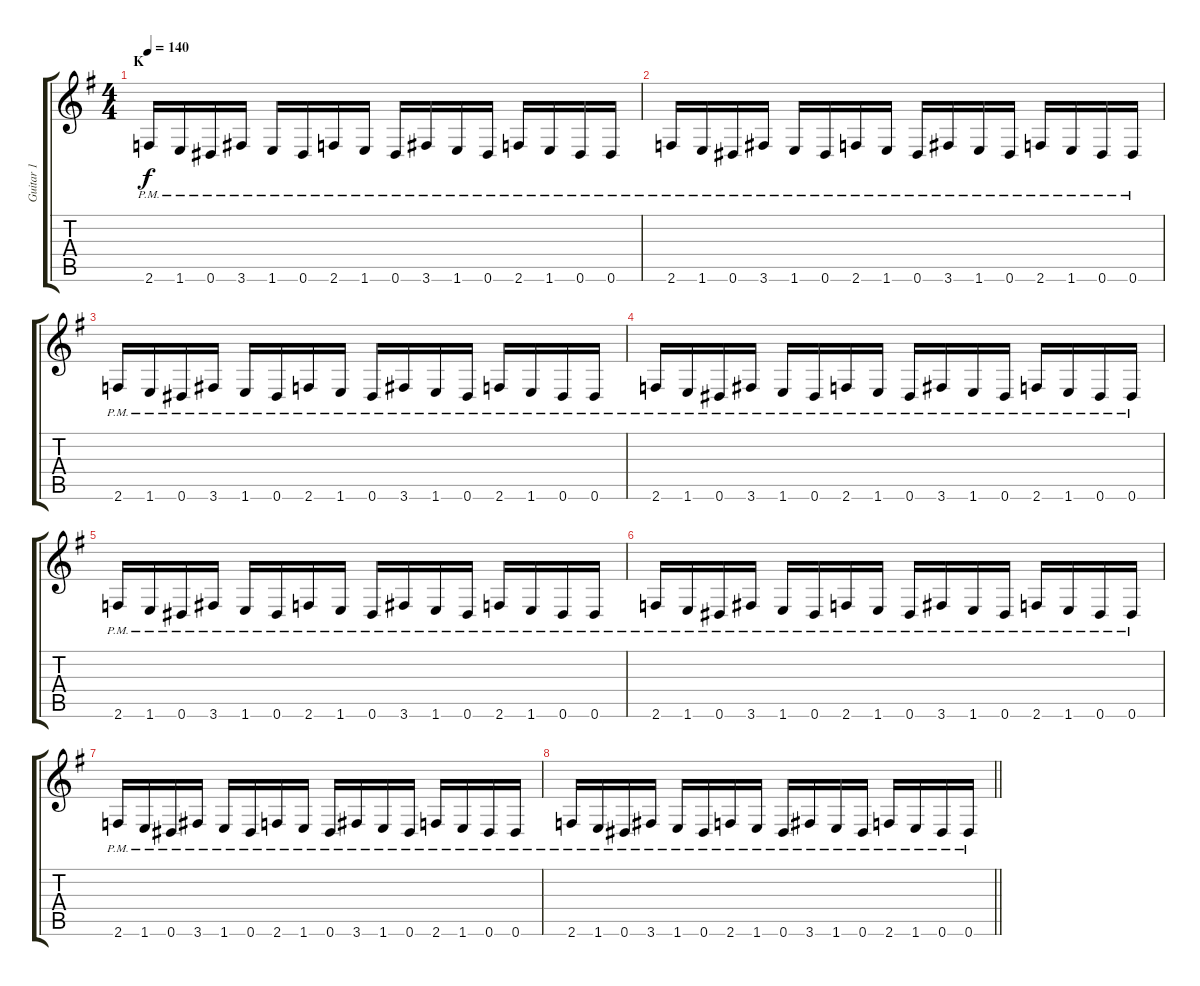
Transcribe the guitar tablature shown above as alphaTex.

\track ("Guitar 1" "Guitar 1") {instrument overdrivenguitar}
\staff {score tabs}
\tuning (Eb4 Bb3 Gb3 Db3 Ab2 Eb2) {hide}
\ts (4 4)
\section ("" "K")
\tempo 140
\clef g2
\ks g
2.6{pm}.16{dy f} 1.6{pm}.16 0.6{pm}.16 3.6{pm}.16 1.6{pm}.16 0.6{pm}.16 2.6{pm}.16 1.6{pm}.16 0.6{pm}.16 3.6{pm}.16 1.6{pm}.16 0.6{pm}.16 2.6{pm}.16 1.6{pm}.16 0.6{pm}.16 0.6{pm}.16 |
2.6{pm}.16 1.6{pm}.16 0.6{pm}.16 3.6{pm}.16 1.6{pm}.16 0.6{pm}.16 2.6{pm}.16 1.6{pm}.16 0.6{pm}.16 3.6{pm}.16 1.6{pm}.16 0.6{pm}.16 2.6{pm}.16 1.6{pm}.16 0.6{pm}.16 0.6{pm}.16 |
2.6{pm}.16 1.6{pm}.16 0.6{pm}.16 3.6{pm}.16 1.6{pm}.16 0.6{pm}.16 2.6{pm}.16 1.6{pm}.16 0.6{pm}.16 3.6{pm}.16 1.6{pm}.16 0.6{pm}.16 2.6{pm}.16 1.6{pm}.16 0.6{pm}.16 0.6{pm}.16 |
2.6{pm}.16 1.6{pm}.16 0.6{pm}.16 3.6{pm}.16 1.6{pm}.16 0.6{pm}.16 2.6{pm}.16 1.6{pm}.16 0.6{pm}.16 3.6{pm}.16 1.6{pm}.16 0.6{pm}.16 2.6{pm}.16 1.6{pm}.16 0.6{pm}.16 0.6{pm}.16 |
2.6{pm}.16 1.6{pm}.16 0.6{pm}.16 3.6{pm}.16 1.6{pm}.16 0.6{pm}.16 2.6{pm}.16 1.6{pm}.16 0.6{pm}.16 3.6{pm}.16 1.6{pm}.16 0.6{pm}.16 2.6{pm}.16 1.6{pm}.16 0.6{pm}.16 0.6{pm}.16 |
2.6{pm}.16 1.6{pm}.16 0.6{pm}.16 3.6{pm}.16 1.6{pm}.16 0.6{pm}.16 2.6{pm}.16 1.6{pm}.16 0.6{pm}.16 3.6{pm}.16 1.6{pm}.16 0.6{pm}.16 2.6{pm}.16 1.6{pm}.16 0.6{pm}.16 0.6{pm}.16 |
2.6{pm}.16 1.6{pm}.16 0.6{pm}.16 3.6{pm}.16 1.6{pm}.16 0.6{pm}.16 2.6{pm}.16 1.6{pm}.16 0.6{pm}.16 3.6{pm}.16 1.6{pm}.16 0.6{pm}.16 2.6{pm}.16 1.6{pm}.16 0.6{pm}.16 0.6{pm}.16 |
\barLineRight lightlight
2.6{pm}.16 1.6{pm}.16 0.6{pm}.16 3.6{pm}.16 1.6{pm}.16 0.6{pm}.16 2.6{pm}.16 1.6{pm}.16 0.6{pm}.16 3.6{pm}.16 1.6{pm}.16 0.6{pm}.16 2.6{pm}.16 1.6{pm}.16 0.6{pm}.16 0.6{pm}.16
